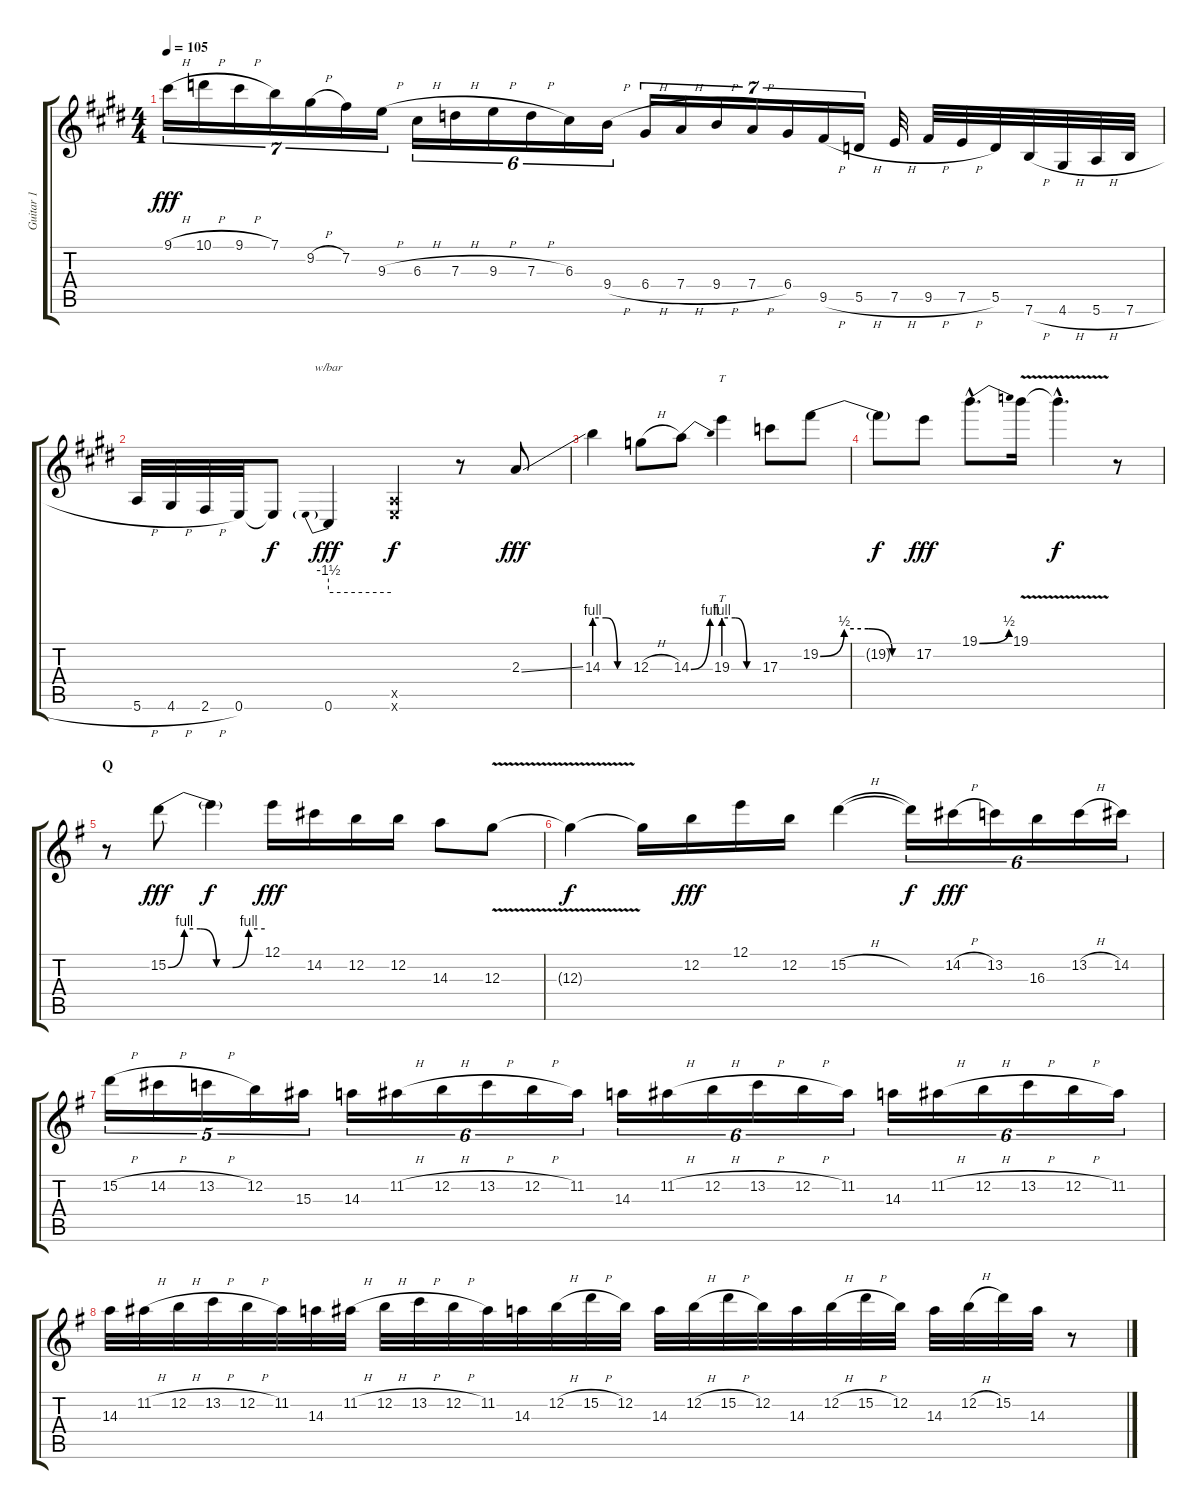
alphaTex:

\track ("Guitar 1" "Guitar 1") {instrument distortionguitar}
\staff {score tabs}
\tuning (E4 B3 G3 D3 A2 E2) {hide}
\ts (4 4)
\tempo 105
\clef g2
\ks e
9.1{h}.16{tu (7 4) dy fff} 10.1{h}.16{tu (7 4)} 9.1{h}.16{tu (7 4)} 7.1.16{tu (7 4)} 9.2{h}.16{tu (7 4)} 7.2.16{tu (7 4)} 9.3{h}.16{tu (7 4)} 6.3{h}.16{tu (6 4)} 7.3{h}.16{tu (6 4)} 9.3{h}.16{tu (6 4)} 7.3{h}.16{tu (6 4)} 6.3.16{tu (6 4)} 9.4{h}.16{tu (6 4)} 6.4{h}.16{tu (7 4)} 7.4{h}.16{tu (7 4)} 9.4{h}.16{tu (7 4)} 7.4{h}.16{tu (7 4)} 6.4.16{tu (7 4)} 9.5{h}.16{tu (7 4)} 5.5{h}.16{tu (7 4)} 7.5{h}.32 9.5{h}.32 7.5{h}.32 5.5.32 7.6{h}.32 4.6{h}.32 5.6{h}.32 7.6{h}.32 |
5.6{h}.32 4.6{h}.32 2.6{h}.32 0.6.32 0.6{t}.8{dy f} 0.6.4{tbe (predive default 0 -6 60 -6) dy fff} (0.5{x} 0.6{x}).4{dy f} r.8 2.3{ss}.8{dy fff} |
14.3{be (custom 0 4 20 4 40 0 60 0)}.4 12.3{h}.8 14.3{be (bend 0 0 60 4)}.8 19.3{be (custom 0 4 20 4 40 0 60 0)}.4{tt} 17.3.8 19.2{be (custom 0 0 15 2 30 2 45 0 60 0)}.8 |
19.2{t}.8{dy f} 17.2.8{dy fff} 19.1{be (bend 0 0 60 2) hac}.8{d} 19.1{v}.16 19.1{hac t}.4{d dy f} r.8 |
\section ("" "Q")
\ks g
r.8 15.2{be (custom 0 0 10 4 20 4 30 0 40 0 50 4 60 4)}.8{dy fff} 15.2{t}.4{dy f} 12.1.16{dy fff} 14.2.16 12.2.16 12.2.16 14.3.8 12.3{v}.8 |
12.3{t}.4{dy f} 12.3{t}.16 12.2.16{dy fff} 12.1.16 12.2.16 15.2{h}.4 15.2{t}.16{tu (6 4) dy f} 14.2{h}.16{tu (6 4) dy fff} 13.2.16{tu (6 4)} 16.3.16{tu (6 4)} 13.2{h}.16{tu (6 4)} 14.2.16{tu (6 4)} |
15.2{h}.16{tu (5 4)} 14.2{h}.16{tu (5 4)} 13.2{h}.16{tu (5 4)} 12.2.16{tu (5 4)} 15.3.16{tu (5 4)} 14.3.16{tu (6 4)} 11.2{h}.16{tu (6 4)} 12.2{h}.16{tu (6 4)} 13.2{h}.16{tu (6 4)} 12.2{h}.16{tu (6 4)} 11.2.16{tu (6 4)} 14.3.16{tu (6 4)} 11.2{h}.16{tu (6 4)} 12.2{h}.16{tu (6 4)} 13.2{h}.16{tu (6 4)} 12.2{h}.16{tu (6 4)} 11.2.16{tu (6 4)} 14.3.16{tu (6 4)} 11.2{h}.16{tu (6 4)} 12.2{h}.16{tu (6 4)} 13.2{h}.16{tu (6 4)} 12.2{h}.16{tu (6 4)} 11.2.16{tu (6 4)} |
14.3.32 11.2{h}.32 12.2{h}.32 13.2{h}.32 12.2{h}.32 11.2.32 14.3.32 11.2{h}.32 12.2{h}.32 13.2{h}.32 12.2{h}.32 11.2.32 14.3.32 12.2{h}.32 15.2{h}.32 12.2.32 14.3.32 12.2{h}.32 15.2{h}.32 12.2.32 14.3.32 12.2{h}.32 15.2{h}.32 12.2.32 14.3.32 12.2{h}.32 15.2.32 14.3.32 r.8
